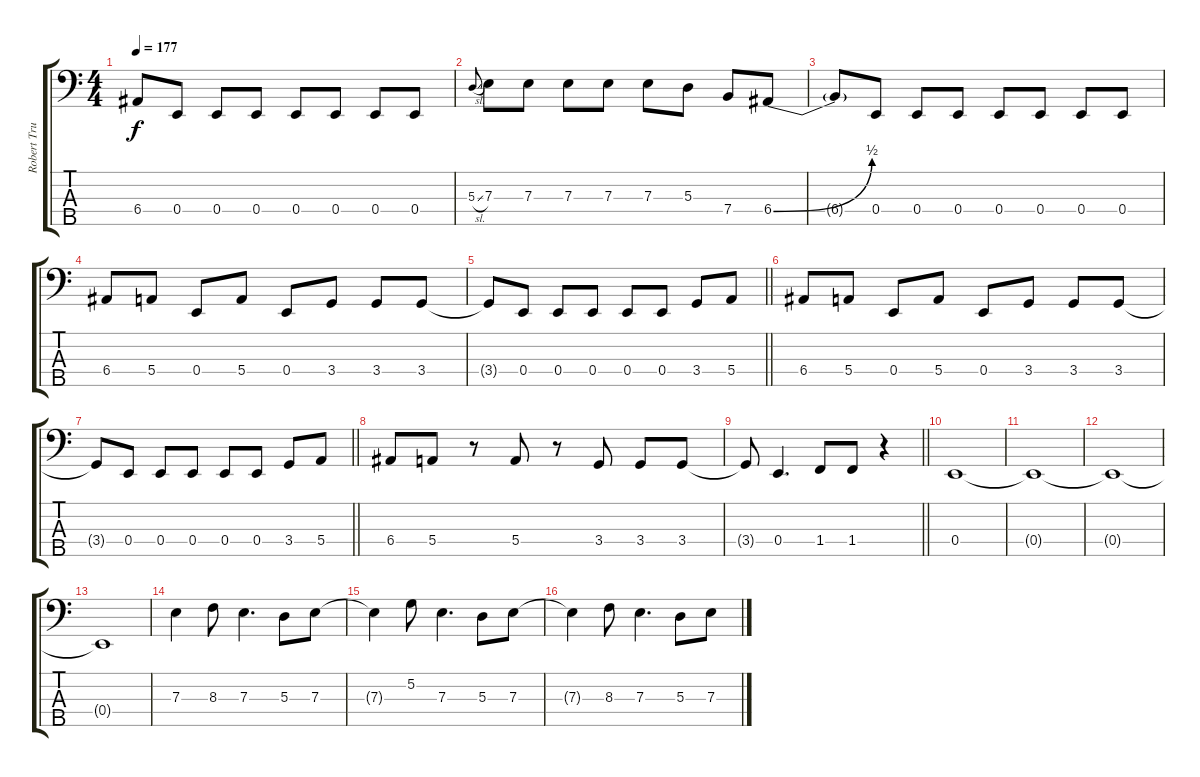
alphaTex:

\track ("Robert Trujillo" "Robert Tru") {instrument electricbassfinger}
\staff {score tabs}
\tuning (G2 D2 A1 E1 B0) {hide}
\ts (4 4)
\tempo 177
\clef f4
\ks c
6.4{t}.8{dy f} 0.4.8 0.4.8 0.4.8 0.4.8 0.4.8 0.4.8 0.4.8 |
5.3{sl}.8{gr onbeat} 7.3.8 7.3.8 7.3.8 7.3.8 7.3.8 5.3.8 7.4.8 6.4{be (bend 0 0 60 2)}.8 |
6.4{t}.8 0.4.8 0.4.8 0.4.8 0.4.8 0.4.8 0.4.8 0.4.8 |
6.4.8 5.4.8 0.4.8 5.4.8 0.4.8 3.4.8 3.4.8 3.4.8 |
\barLineRight lightlight
3.4{t}.8 0.4.8 0.4.8 0.4.8 0.4.8 0.4.8 3.4.8 5.4.8 |
6.4.8 5.4.8 0.4.8 5.4.8 0.4.8 3.4.8 3.4.8 3.4.8 |
\barLineRight lightlight
3.4{t}.8 0.4.8 0.4.8 0.4.8 0.4.8 0.4.8 3.4.8 5.4.8 |
6.4.8 5.4.8 r.8 5.4.8 r.8 3.4.8 3.4.8 3.4.8 |
\barLineRight lightlight
3.4{t}.8 0.4.4{d} 1.4.8 1.4.8 r.4 |
0.4.1 |
0.4{t}.1 |
0.4{t}.1 |
0.4{t}.1 |
7.3.4 8.3.8 7.3.4{d} 5.3.8 7.3.8 |
7.3{t}.4 5.2.8 7.3.4{d} 5.3.8 7.3.8 |
7.3{t}.4 8.3.8 7.3.4{d} 5.3.8 7.3.8
